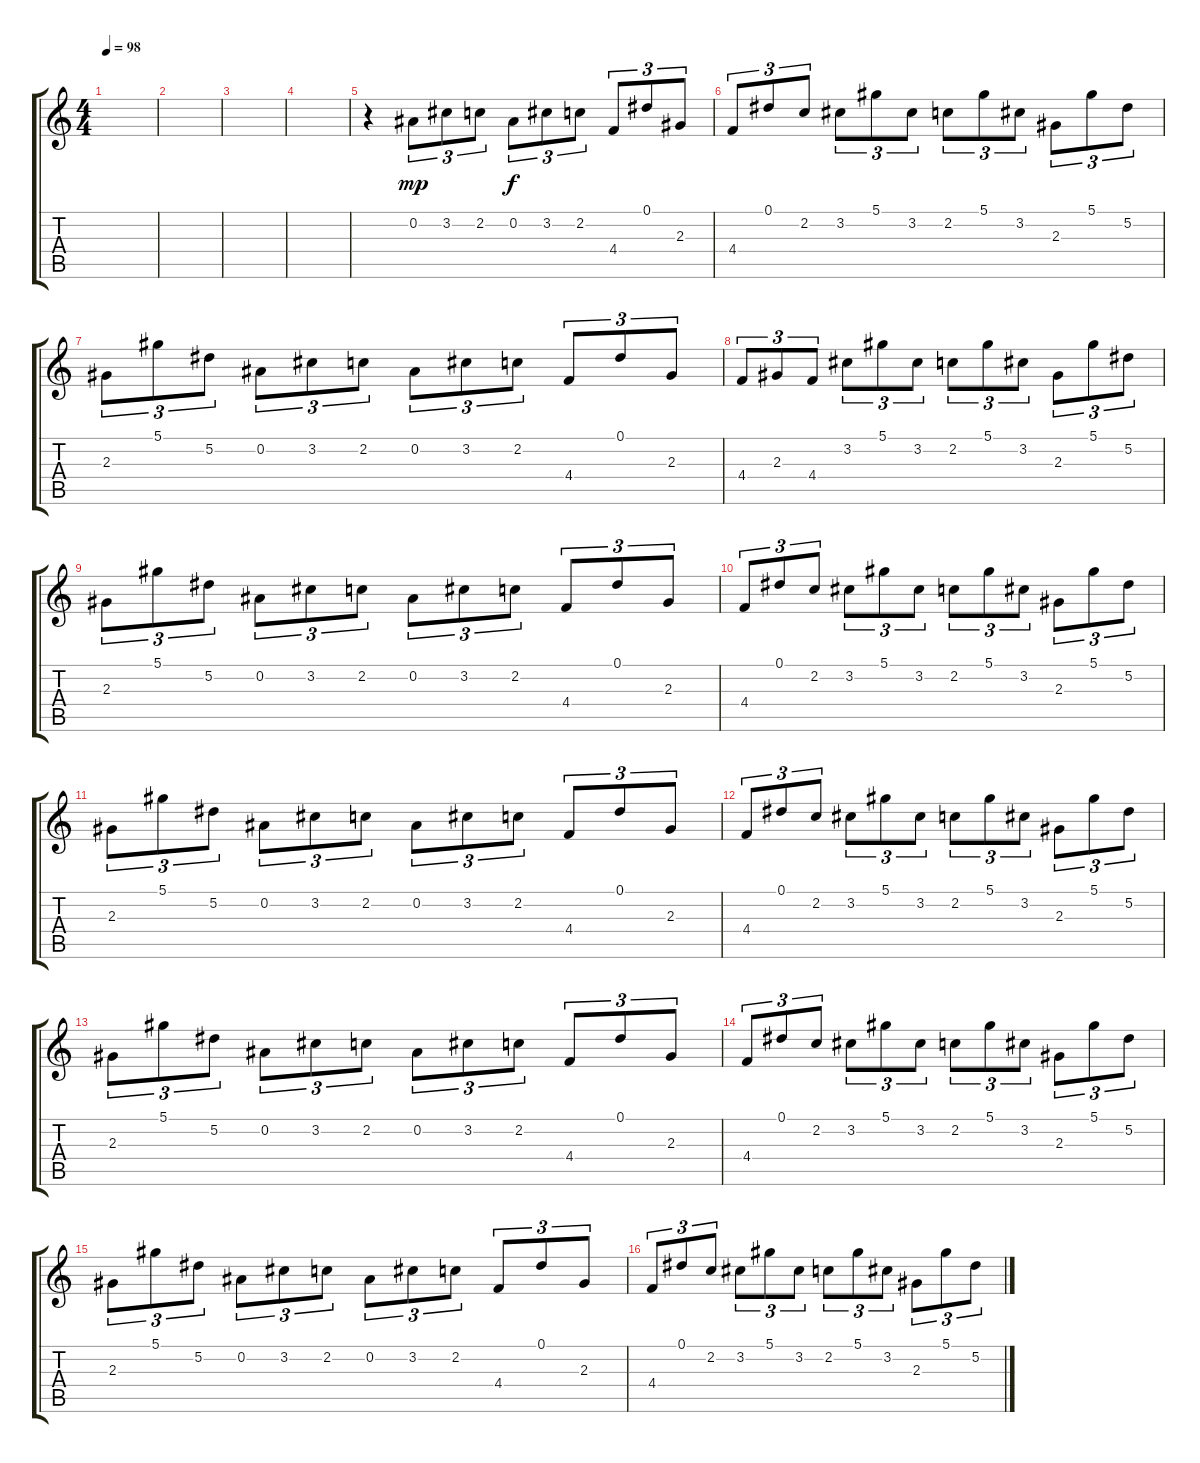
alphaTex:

\track "" {instrument distortionguitar}
\staff {score tabs}
\tuning (Eb4 Bb3 Gb3 Db3 Ab2 Eb2) {hide}
\ts (4 4)
\tempo 98
\clef g2
\ks c
|
|
|
|
r.4{volume 9 instrument distortionguitar} 0.2.8{tu (3 2) dy mp} 3.2.8{tu (3 2)} 2.2.8{tu (3 2)} 0.2.8{tu (3 2) dy f} 3.2.8{tu (3 2)} 2.2.8{tu (3 2)} 4.4.8{tu (3 2)} 0.1.8{tu (3 2)} 2.3.8{tu (3 2)} |
4.4.8{tu (3 2)} 0.1.8{tu (3 2)} 2.2.8{tu (3 2)} 3.2.8{tu (3 2)} 5.1.8{tu (3 2)} 3.2.8{tu (3 2)} 2.2.8{tu (3 2)} 5.1.8{tu (3 2)} 3.2.8{tu (3 2)} 2.3.8{tu (3 2)} 5.1.8{tu (3 2)} 5.2.8{tu (3 2)} |
2.3.8{tu (3 2)} 5.1.8{tu (3 2)} 5.2.8{tu (3 2)} 0.2.8{tu (3 2)} 3.2.8{tu (3 2)} 2.2.8{tu (3 2)} 0.2.8{tu (3 2)} 3.2.8{tu (3 2)} 2.2.8{tu (3 2)} 4.4.8{tu (3 2)} 0.1.8{tu (3 2)} 2.3.8{tu (3 2)} |
4.4.8{tu (3 2)} 2.3.8{tu (3 2)} 4.4.8{tu (3 2)} 3.2.8{tu (3 2)} 5.1.8{tu (3 2)} 3.2.8{tu (3 2)} 2.2.8{tu (3 2)} 5.1.8{tu (3 2)} 3.2.8{tu (3 2)} 2.3.8{tu (3 2)} 5.1.8{tu (3 2)} 5.2.8{tu (3 2)} |
2.3.8{tu (3 2)} 5.1.8{tu (3 2)} 5.2.8{tu (3 2)} 0.2.8{tu (3 2)} 3.2.8{tu (3 2)} 2.2.8{tu (3 2)} 0.2.8{tu (3 2)} 3.2.8{tu (3 2)} 2.2.8{tu (3 2)} 4.4.8{tu (3 2)} 0.1.8{tu (3 2)} 2.3.8{tu (3 2)} |
4.4.8{tu (3 2)} 0.1.8{tu (3 2)} 2.2.8{tu (3 2)} 3.2.8{tu (3 2)} 5.1.8{tu (3 2)} 3.2.8{tu (3 2)} 2.2.8{tu (3 2)} 5.1.8{tu (3 2)} 3.2.8{tu (3 2)} 2.3.8{tu (3 2)} 5.1.8{tu (3 2)} 5.2.8{tu (3 2)} |
2.3.8{tu (3 2)} 5.1.8{tu (3 2)} 5.2.8{tu (3 2)} 0.2.8{tu (3 2)} 3.2.8{tu (3 2)} 2.2.8{tu (3 2)} 0.2.8{tu (3 2)} 3.2.8{tu (3 2)} 2.2.8{tu (3 2)} 4.4.8{tu (3 2)} 0.1.8{tu (3 2)} 2.3.8{tu (3 2)} |
4.4.8{tu (3 2)} 0.1.8{tu (3 2)} 2.2.8{tu (3 2)} 3.2.8{tu (3 2)} 5.1.8{tu (3 2)} 3.2.8{tu (3 2)} 2.2.8{tu (3 2)} 5.1.8{tu (3 2)} 3.2.8{tu (3 2)} 2.3.8{tu (3 2)} 5.1.8{tu (3 2)} 5.2.8{tu (3 2)} |
2.3.8{tu (3 2)} 5.1.8{tu (3 2)} 5.2.8{tu (3 2)} 0.2.8{tu (3 2)} 3.2.8{tu (3 2)} 2.2.8{tu (3 2)} 0.2.8{tu (3 2)} 3.2.8{tu (3 2)} 2.2.8{tu (3 2)} 4.4.8{tu (3 2)} 0.1.8{tu (3 2)} 2.3.8{tu (3 2)} |
4.4.8{tu (3 2)} 0.1.8{tu (3 2)} 2.2.8{tu (3 2)} 3.2.8{tu (3 2)} 5.1.8{tu (3 2)} 3.2.8{tu (3 2)} 2.2.8{tu (3 2)} 5.1.8{tu (3 2)} 3.2.8{tu (3 2)} 2.3.8{tu (3 2)} 5.1.8{tu (3 2)} 5.2.8{tu (3 2)} |
2.3.8{tu (3 2)} 5.1.8{tu (3 2)} 5.2.8{tu (3 2)} 0.2.8{tu (3 2)} 3.2.8{tu (3 2)} 2.2.8{tu (3 2)} 0.2.8{tu (3 2)} 3.2.8{tu (3 2)} 2.2.8{tu (3 2)} 4.4.8{tu (3 2)} 0.1.8{tu (3 2)} 2.3.8{tu (3 2)} |
4.4.8{tu (3 2)} 0.1.8{tu (3 2)} 2.2.8{tu (3 2)} 3.2.8{tu (3 2)} 5.1.8{tu (3 2)} 3.2.8{tu (3 2)} 2.2.8{tu (3 2)} 5.1.8{tu (3 2)} 3.2.8{tu (3 2)} 2.3.8{tu (3 2)} 5.1.8{tu (3 2)} 5.2.8{tu (3 2)}
